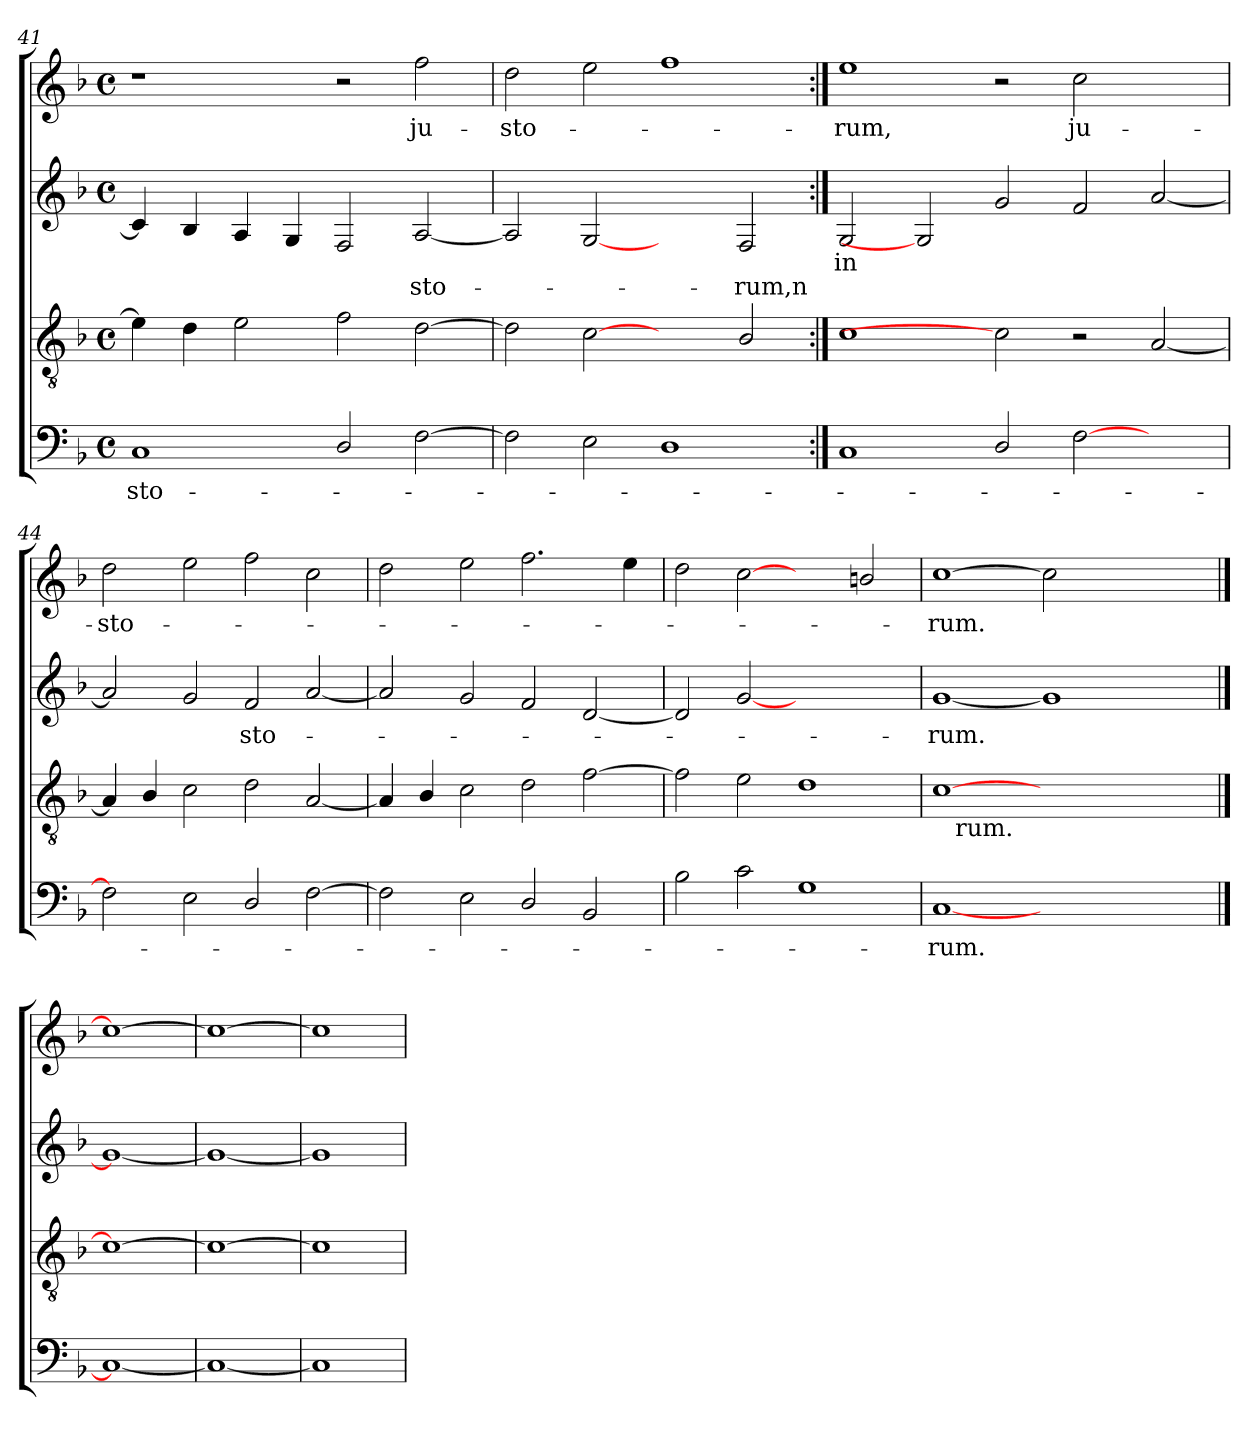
**kern	**text	**kern	**kern	**text	**text	**kern	**text
*part4	*part4	*part3	*part2	*part2	*part2	*part1	*part1
*staff4	*staff4	*staff3	*staff2	*staff2	*staff2	*staff1	*staff1
*clefF4	*	*clefGv2	*clefG2	*	*	*clefG2	*
*k[b-]	*	*k[b-]	*k[b-]	*	*	*k[b-]	*
*F:	*	*F:	*F:	*	*	*F:	*
*M4/4	*	*M4/4	*M4/4	*	*	*M4/4	*
*met(c)	*	*met(c)	*met(c)	*	*	*met(c)	*
=41	=41	=41	=41	=41	=41	=41	=41
!	!LO:LY:b	!	!	!	!	!	!
1C	-sto-	4e\]	4c/]	.	.	1r	.
.	.	4d\	4B-/	.	.	.	.
.	.	2e\	4A/	.	.	.	.
.	.	.	4G/	.	.	.	.
2D/	.	2f\	2F/	.	.	2r	.
!	!	!	!	!	!LO:LY:b	!	!LO:LY:b
[>2F\	.	[>2d\	[<2A/	.	sto-	2ff\	ju-
=42	=42	=42	=42	=42	=42	=42	=42
!	!	!	!	!	!	!	!LO:LY:b
2F\]	.	2d\]	2A/]	.	.	2dd\	-sto-
2E\	.	[2c	[2G	.	.	2ee\	.
1D	.	2ryy	2ryy	.	.	1ff	.
!	!	!	!	!	!LO:LY:b:rj	!	!
.	.	2B-/	2F/	.	-rum,n	.	.
!!LO:LB:g=z
=43:|!	=43:|!	=43:|!	=43:|!	=43:|!	=43:|!	=43:|!	=43:|!
!	!	!	!	!LO:LY:b	!	!	!LO:LY:b
1C	.	1c	2G/	-in	.	1ee	-rum,
.	.	.	2G]	.	.	.	.
2D/	.	2c]	2g/	.	.	2r	.
!	!	!	!	!	!	!	!LO:LY:b
[>2F\	.	2r	2f/	.	.	2cc\	ju-
2ryy	.	[<2A/	[<2a/	.	.	2ryy	.
=44	=44	=44	=44	=44	=44	=44	=44
!	!	!	!	!	!	!	!LO:LY:b
2F\]	.	4A/]	2a/]	.	.	2dd\	-sto-
.	.	4B-/	.	.	.	.	.
2E\	.	2c\	2g/	.	.	2ee\	.
!	!	!	!	!LO:LY:b	!	!	!
2D/	.	2d\	2f/	sto-	.	2ff\	.
[>2F\	.	[<2A/	[<2a/	.	.	2cc\	.
=45	=45	=45	=45	=45	=45	=45	=45
2F\]	.	4A/]	2a/]	.	.	2dd\	.
.	.	4B-/	.	.	.	.	.
2E\	.	2c\	2g/	.	.	2ee\	.
2D/	.	2d\	2f/	.	.	2.ff\	.
2BB-/	.	[>2f\	[<2d/	.	.	.	.
.	.	.	.	.	.	4ee\	.
=46	=46	=46	=46	=46	=46	=46	=46
2B-\	.	2f\]	2d/]	.	.	2dd\	.
2c\	.	2e\	[2g	.	.	[2cc	.
1G	.	1d	1ryy	.	.	2ryy	.
.	.	.	.	.	.	2bn/	.
=47	=47	=47	=47	=47	=47	=47	=47
!	!LO:LY:b	!	!	!LO:LY:b	!	!	!LO:LY:b
*	*	*^	*	*	*	*	*
[1C	-rum.	[1c	16.ryy	[1g	-rum.	.	[1cc	-rum.
!	!	!	!LO:TX:b:t=rum.	!	!	!	!	!
.	.	.	1ryy	.	.	.	.	.
1ryy	.	1ryy	.	1g]	.	.	2cc]	.
.	.	.	2ryy	.	.	.	.	.
.	.	.	.	.	.	.	2ryy	.
.	.	.	4ryy	.	.	.	.	.
.	.	.	8ryy	.	.	.	.	.
.	.	.	32ryy	.	.	.	.	.
*	*	*v	*v	*	*	*	*	*
==48	==48	==48	==48	==48	==48	==48	==48
1C_	.	1c_	1g_	.	.	1cc_	.
=49	=49	=49	=49	=49	=49	=49	=49
1C_	.	1c_	1g_	.	.	1cc_	.
=50	=50	=50	=50	=50	=50	=50	=50
1C]	.	1c]	1g]	.	.	1cc]	.
=	=	=	=	=	=	=	=
*-	*-	*-	*-	*-	*-	*-	*-
